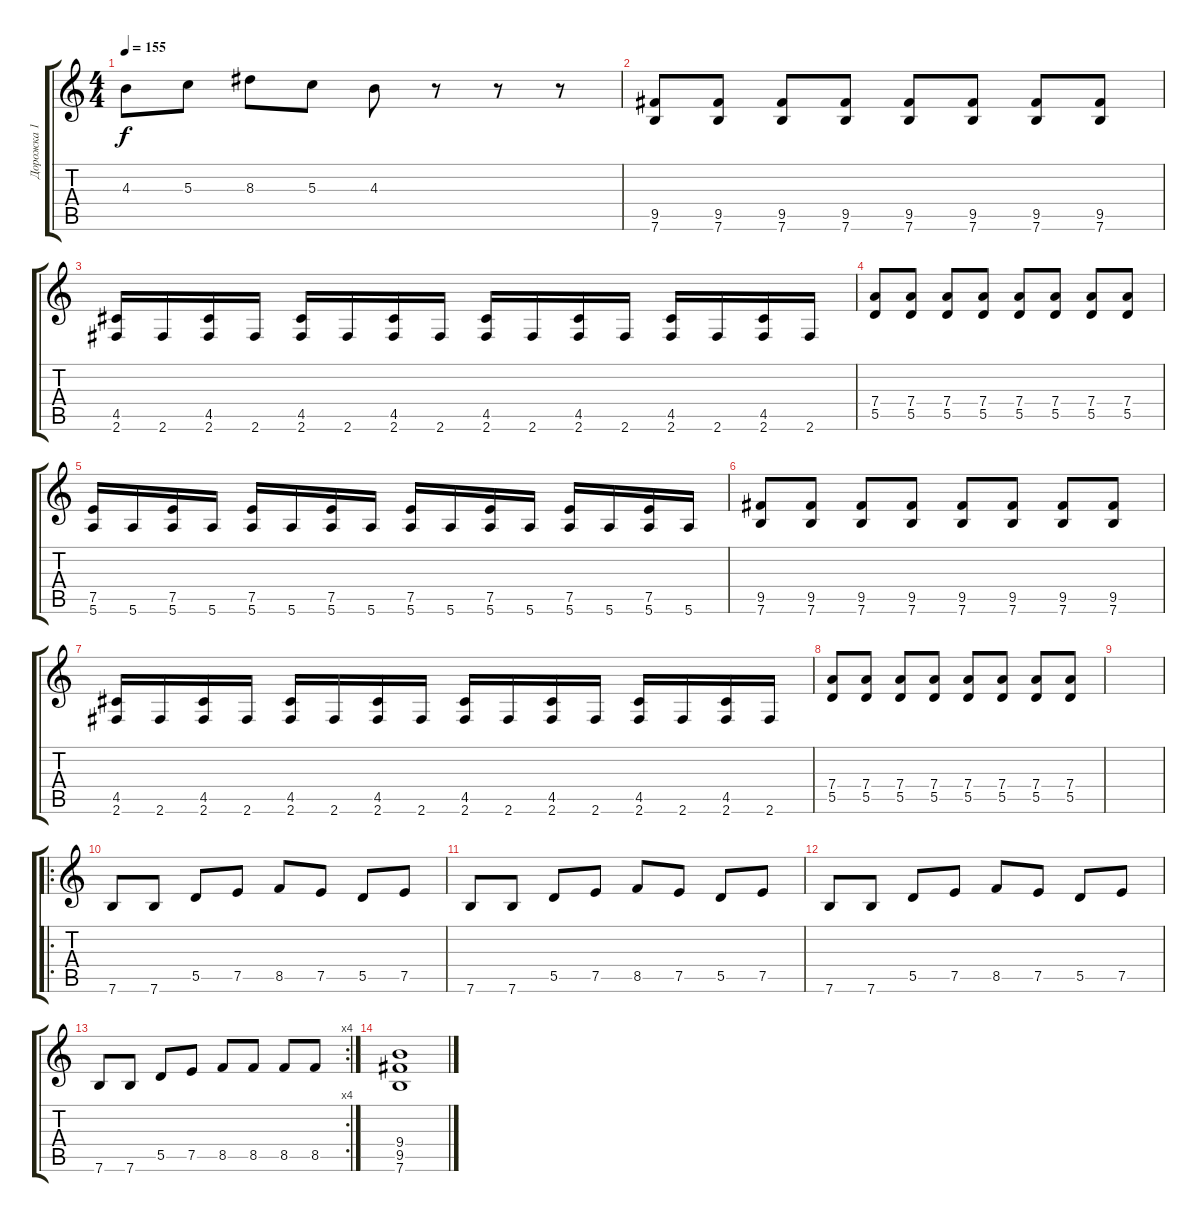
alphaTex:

\track ("Дорожка 1" "Дорожка 1") {instrument overdrivenguitar}
\staff {score tabs}
\tuning (E4 B3 G3 D3 A2 E2) {hide}
\ts (4 4)
\tempo 155
\clef g2
\ks c
4.3.8{dy f} 5.3.8 8.3.8 5.3.8 4.3.8 r.8 r.8 r.8 |
(9.5 7.6).8 (9.5 7.6).8 (9.5 7.6).8 (9.5 7.6).8 (9.5 7.6).8 (9.5 7.6).8 (9.5 7.6).8 (9.5 7.6).8 |
(4.5 2.6).16 2.6.16 (4.5 2.6).16 2.6.16 (4.5 2.6).16 2.6.16 (4.5 2.6).16 2.6.16 (4.5 2.6).16 2.6.16 (4.5 2.6).16 2.6.16 (4.5 2.6).16 2.6.16 (4.5 2.6).16 2.6.16 |
(7.4 5.5).8 (7.4 5.5).8 (7.4 5.5).8 (7.4 5.5).8 (7.4 5.5).8 (7.4 5.5).8 (7.4 5.5).8 (7.4 5.5).8 |
(7.5 5.6).16 5.6.16 (7.5 5.6).16 5.6.16 (7.5 5.6).16 5.6.16 (7.5 5.6).16 5.6.16 (7.5 5.6).16 5.6.16 (7.5 5.6).16 5.6.16 (7.5 5.6).16 5.6.16 (7.5 5.6).16 5.6.16 |
(9.5 7.6).8 (9.5 7.6).8 (9.5 7.6).8 (9.5 7.6).8 (9.5 7.6).8 (9.5 7.6).8 (9.5 7.6).8 (9.5 7.6).8 |
(4.5 2.6).16 2.6.16 (4.5 2.6).16 2.6.16 (4.5 2.6).16 2.6.16 (4.5 2.6).16 2.6.16 (4.5 2.6).16 2.6.16 (4.5 2.6).16 2.6.16 (4.5 2.6).16 2.6.16 (4.5 2.6).16 2.6.16 |
(7.4 5.5).8 (7.4 5.5).8 (7.4 5.5).8 (7.4 5.5).8 (7.4 5.5).8 (7.4 5.5).8 (7.4 5.5).8 (7.4 5.5).8 |
|
\ro
7.6.8 7.6.8 5.5.8 7.5.8 8.5.8 7.5.8 5.5.8 7.5.8 |
7.6.8 7.6.8 5.5.8 7.5.8 8.5.8{beam Up} 7.5.8{beam Up} 5.5.8 7.5.8 |
7.6.8 7.6.8 5.5.8 7.5.8 8.5.8 7.5.8 5.5.8 7.5.8 |
\rc 4
7.6.8 7.6.8 5.5.8 7.5.8 8.5.8 8.5.8 8.5.8 8.5.8 |
(9.4 9.5 7.6).1
